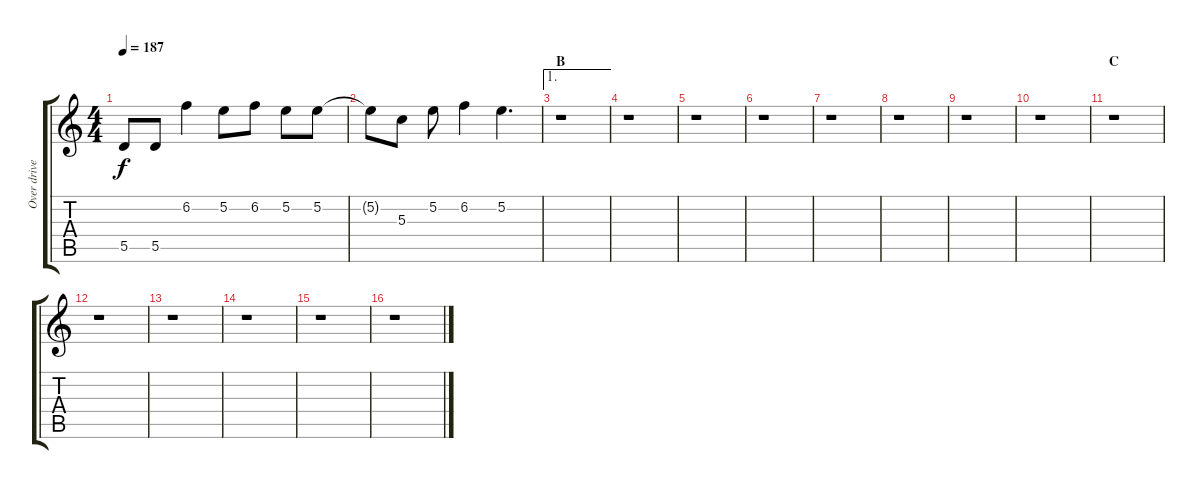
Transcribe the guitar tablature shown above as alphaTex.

\track ("Over drive" "Over drive") {instrument distortionguitar}
\staff {score tabs}
\tuning (E4 B3 G3 D3 A2 E2) {hide}
\ts (4 4)
\tempo 187
\clef g2
\ks c
5.5.8{dy f} 5.5.8 6.2.4 5.2.8 6.2.8 5.2.8 5.2.8 |
5.2{t}.8 5.3.8 5.2.8 6.2.4 5.2.4{d} |
\ae 1
\section ("" "B")
r.1 |
r.1 |
r.1 |
r.1 |
r.1 |
r.1 |
r.1 |
r.1 |
\section ("" "C")
r.1 |
r.1 |
r.1 |
r.1 |
r.1 |
r.1
